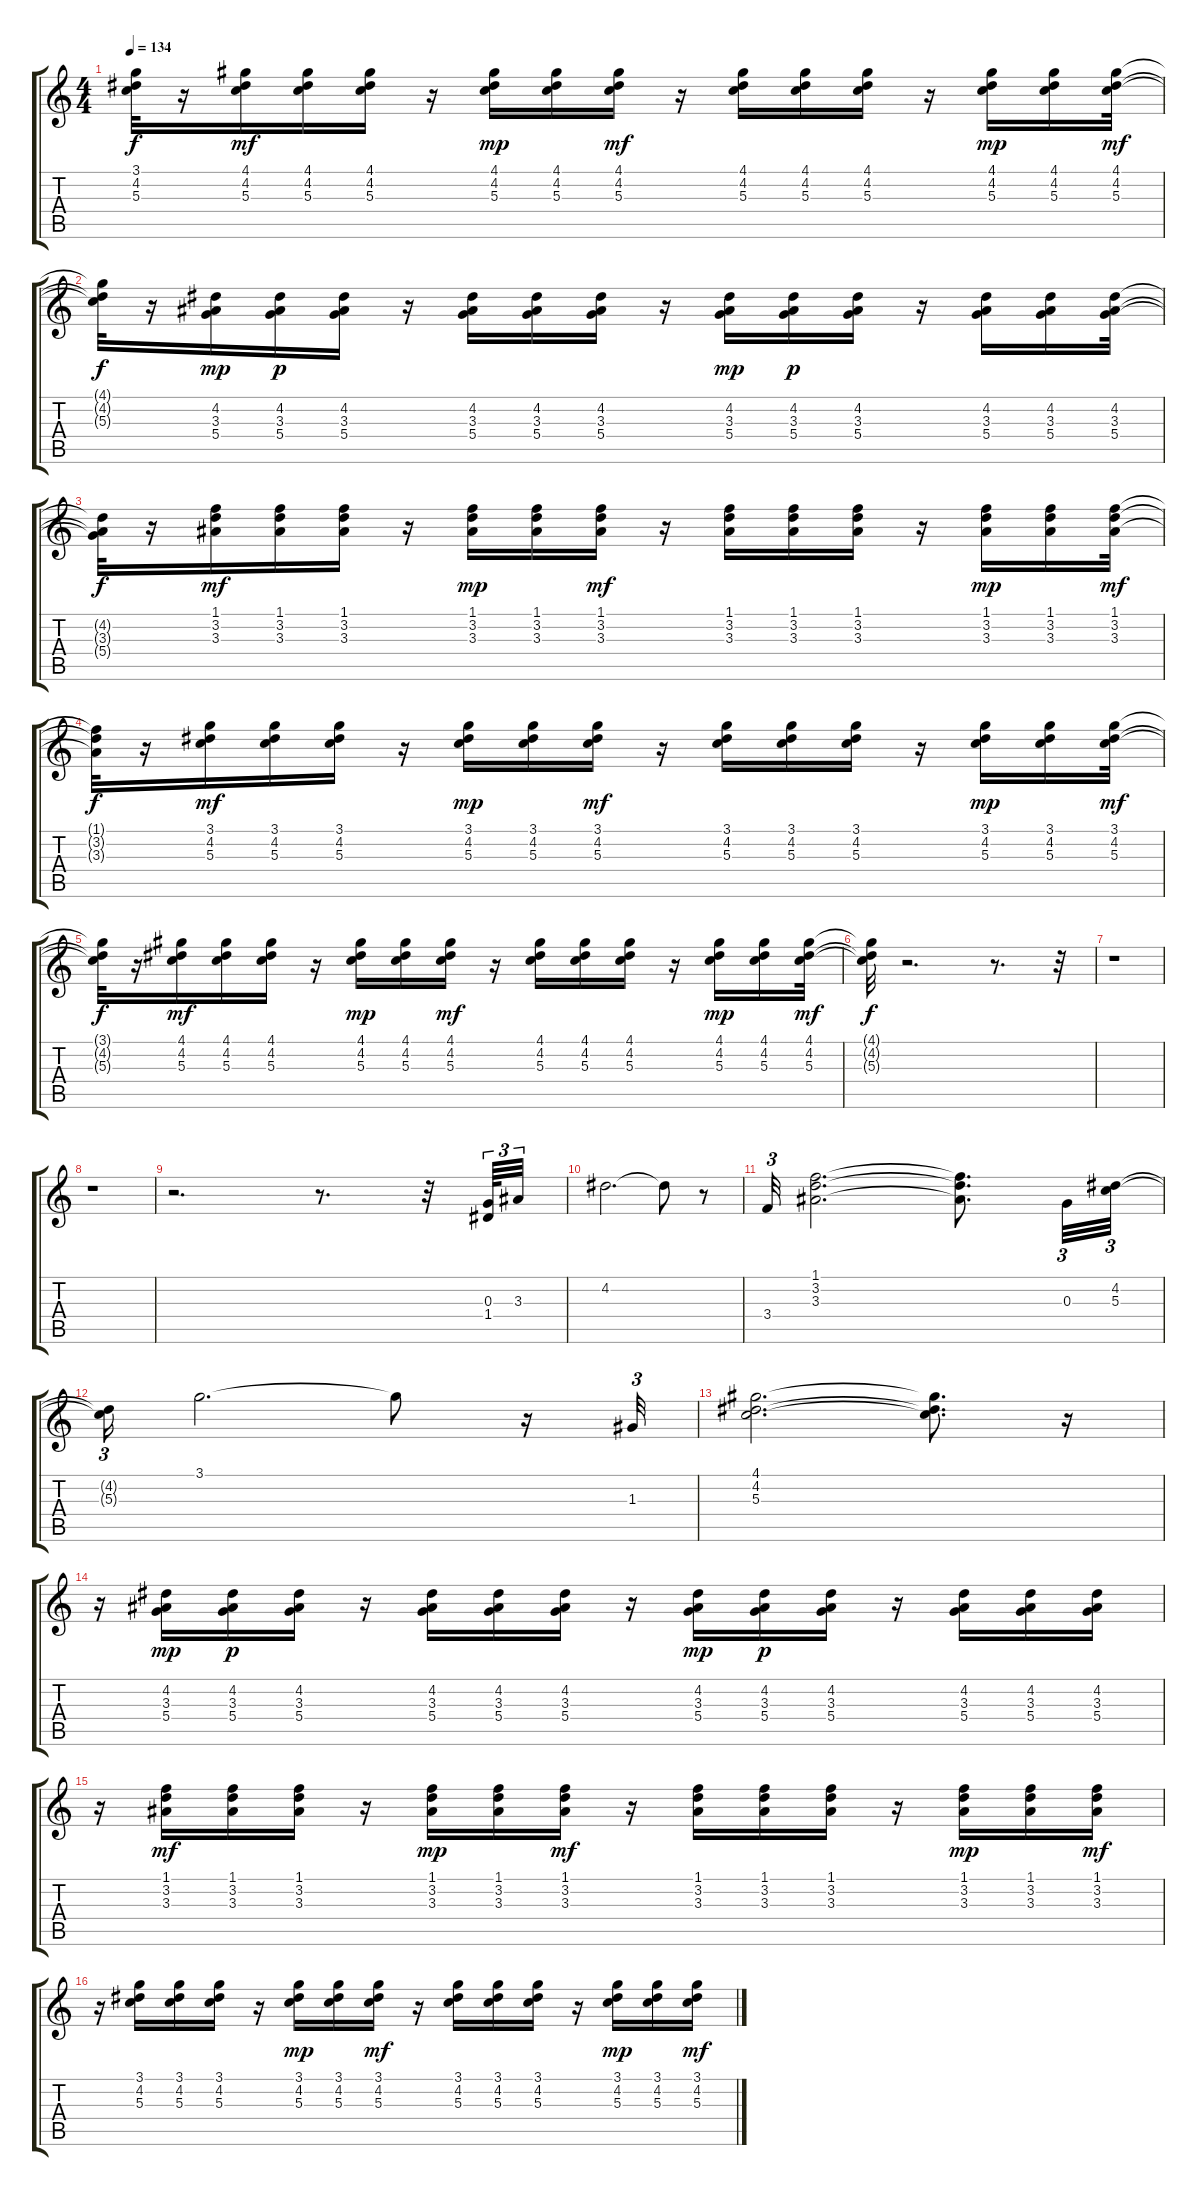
\track "" {instrument acousticguitarnylon}
\staff {score tabs}
\tuning (E4 B3 G3 D3 A2 E2) {hide}
\ts (4 4)
\tempo 134
\clef g2
\ks c
(3.1{t} 4.2{t} 5.3{t}).32{dy f} r.16 (4.1 4.2 5.3).16{dy mf} (4.1 4.2 5.3).16 (4.1 4.2 5.3).16 r.16 (4.1 4.2 5.3).16{dy mp} (4.1 4.2 5.3).16 (4.1 4.2 5.3).16{dy mf} r.16 (4.1 4.2 5.3).16 (4.1 4.2 5.3).16 (4.1 4.2 5.3).16 r.16 (4.1 4.2 5.3).16{dy mp} (4.1 4.2 5.3).16 (4.1 4.2 5.3).32{dy mf} |
(4.1{t} 4.2{t} 5.3{t}).32{dy f} r.16 (4.2 3.3 5.4).16{dy mp} (4.2 3.3 5.4).16{dy p} (4.2 3.3 5.4).16 r.16 (4.2 3.3 5.4).16 (4.2 3.3 5.4).16 (4.2 3.3 5.4).16 r.16 (4.2 3.3 5.4).16{dy mp} (4.2 3.3 5.4).16{dy p} (4.2 3.3 5.4).16 r.16 (4.2 3.3 5.4).16 (4.2 3.3 5.4).16 (4.2 3.3 5.4).32 |
(4.2{t} 3.3{t} 5.4{t}).32{dy f} r.16 (1.1 3.2 3.3).16{dy mf} (1.1 3.2 3.3).16 (1.1 3.2 3.3).16 r.16 (1.1 3.2 3.3).16{dy mp} (1.1 3.2 3.3).16 (1.1 3.2 3.3).16{dy mf} r.16 (1.1 3.2 3.3).16 (1.1 3.2 3.3).16 (1.1 3.2 3.3).16 r.16 (1.1 3.2 3.3).16{dy mp} (1.1 3.2 3.3).16 (1.1 3.2 3.3).32{dy mf} |
(1.1{t} 3.2{t} 3.3{t}).32{dy f} r.16 (3.1 4.2 5.3).16{dy mf} (3.1 4.2 5.3).16 (3.1 4.2 5.3).16 r.16 (3.1 4.2 5.3).16{dy mp} (3.1 4.2 5.3).16 (3.1 4.2 5.3).16{dy mf} r.16 (3.1 4.2 5.3).16 (3.1 4.2 5.3).16 (3.1 4.2 5.3).16 r.16 (3.1 4.2 5.3).16{dy mp} (3.1 4.2 5.3).16 (3.1 4.2 5.3).32{dy mf} |
(3.1{t} 4.2{t} 5.3{t}).32{dy f} r.16 (4.1 4.2 5.3).16{dy mf} (4.1 4.2 5.3).16 (4.1 4.2 5.3).16 r.16 (4.1 4.2 5.3).16{dy mp} (4.1 4.2 5.3).16 (4.1 4.2 5.3).16{dy mf} r.16 (4.1 4.2 5.3).16 (4.1 4.2 5.3).16 (4.1 4.2 5.3).16 r.16 (4.1 4.2 5.3).16{dy mp} (4.1 4.2 5.3).16 (4.1 4.2 5.3).32{dy mf} |
(4.1{t} 4.2{t} 5.3{t}).32{dy f} r.2{d} r.8{d} r.32 |
r.1 |
r.1 |
r.2{d} r.8{d} r.32 (0.3 1.4).64{tu (3 2)} 3.3.32{tu (3 2)} |
4.2.2{d} 4.2{t}.8 r.8 |
3.4.32{tu (3 2)} (1.1 3.2 3.3).2{d} (1.1{t} 3.2{t} 3.3{t}).8{d} 0.3.32{tu (3 2)} (4.2 5.3).32{tu (3 2)} |
(4.2{t} 5.3{t}).16{tu (3 2)} 3.1.2{d} 3.1{t}.8 r.16 1.3.32{tu (3 2)} |
(4.1 4.2 5.3).2{d} (4.1{t} 4.2{t} 5.3{t}).8{d} r.16 |
r.16 (4.2 3.3 5.4).16{dy mp} (4.2 3.3 5.4).16{dy p} (4.2 3.3 5.4).16 r.16 (4.2 3.3 5.4).16 (4.2 3.3 5.4).16 (4.2 3.3 5.4).16 r.16 (4.2 3.3 5.4).16{dy mp} (4.2 3.3 5.4).16{dy p} (4.2 3.3 5.4).16 r.16 (4.2 3.3 5.4).16 (4.2 3.3 5.4).16 (4.2 3.3 5.4).16 |
r.16 (1.1 3.2 3.3).16{dy mf} (1.1 3.2 3.3).16 (1.1 3.2 3.3).16 r.16 (1.1 3.2 3.3).16{dy mp} (1.1 3.2 3.3).16 (1.1 3.2 3.3).16{dy mf} r.16 (1.1 3.2 3.3).16 (1.1 3.2 3.3).16 (1.1 3.2 3.3).16 r.16 (1.1 3.2 3.3).16{dy mp} (1.1 3.2 3.3).16 (1.1 3.2 3.3).16{dy mf} |
r.16 (3.1 4.2 5.3).16 (3.1 4.2 5.3).16 (3.1 4.2 5.3).16 r.16 (3.1 4.2 5.3).16{dy mp} (3.1 4.2 5.3).16 (3.1 4.2 5.3).16{dy mf} r.16 (3.1 4.2 5.3).16 (3.1 4.2 5.3).16 (3.1 4.2 5.3).16 r.16 (3.1 4.2 5.3).16{dy mp} (3.1 4.2 5.3).16 (3.1 4.2 5.3).16{dy mf}
